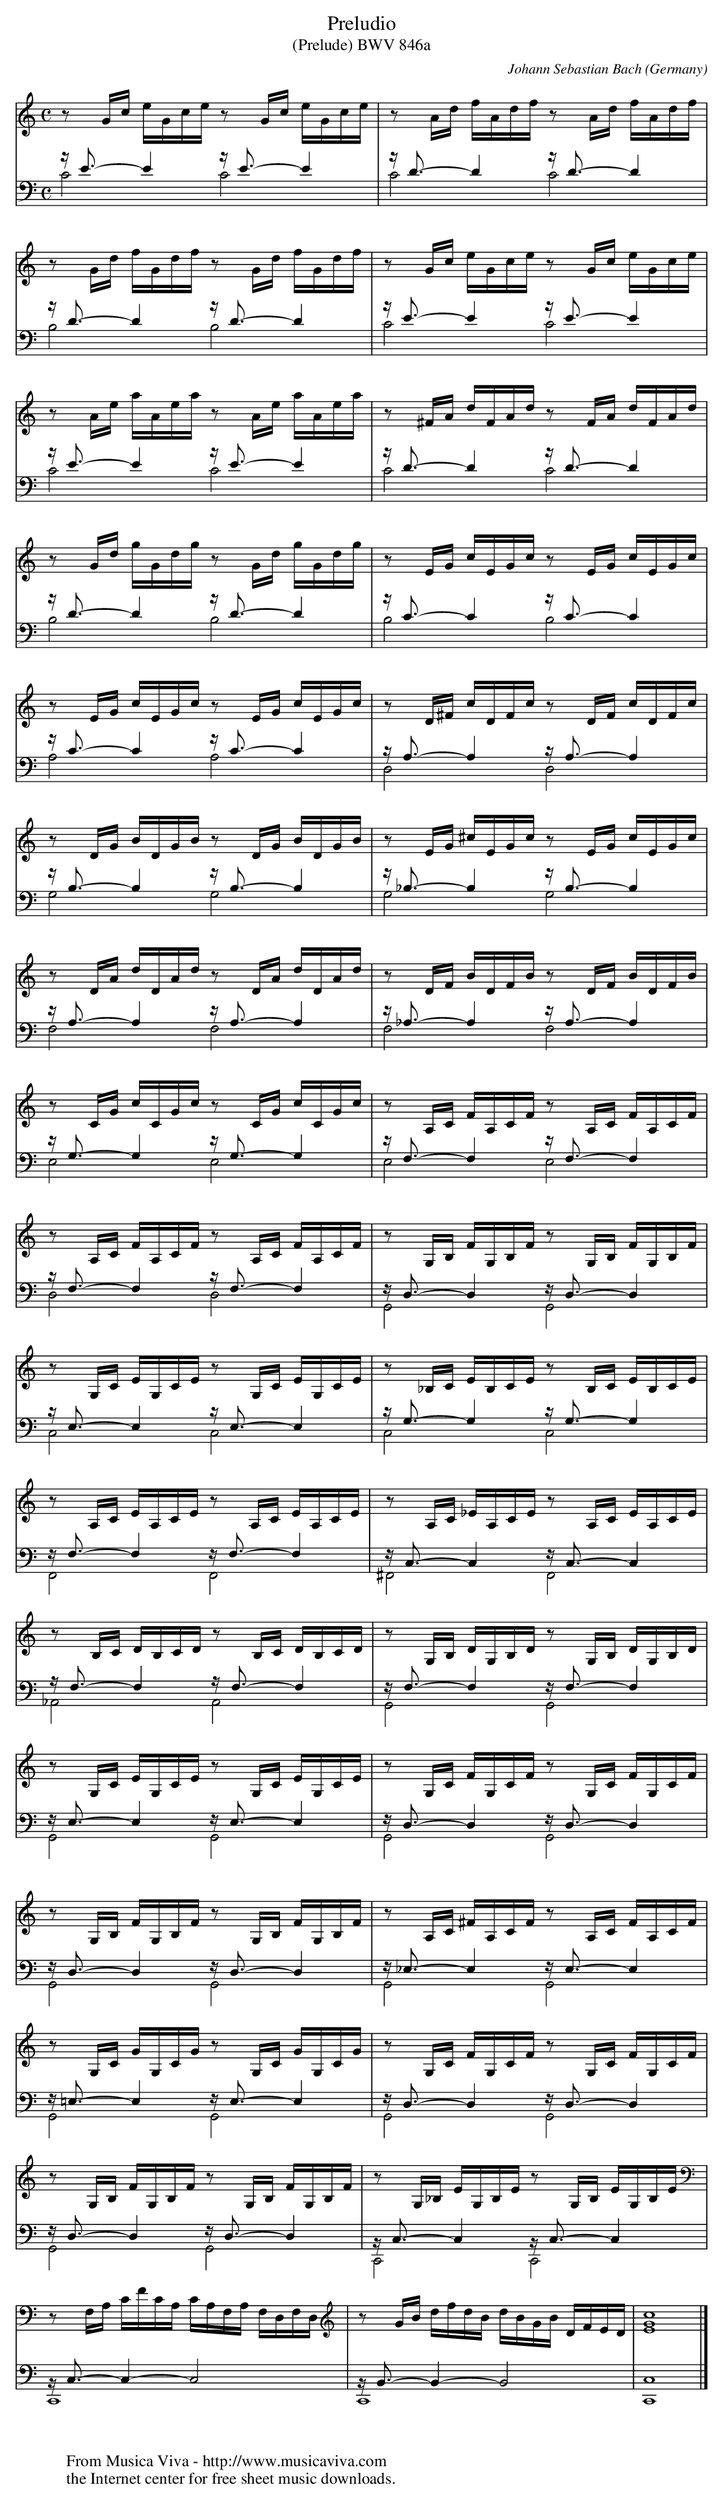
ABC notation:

X:1
T:Preludio
T:(Prelude) BWV 846a
C:Johann Sebastian Bach
O:Germany
V:1 Program 1 6 %Harpsichord
V:2 Program 1 6 %Harpsichord
V:3 Program 1 6 bass merge down %Harpsichord
M:C
L:1/16
K:C
V:1
z2Gc eGce z2Gc eGce|z2Ad fAdf z2Ad fAdf|
V:2
zE3-E4zE3-E4|zD3-D4zD3-D4|
V:3
C8C8|C8C8|
V:1
z2Gd fGdf z2Gd fGdf|z2Gc eGce z2Gc eGce|
V:2
zD3-D4zD3-D4|zE3-E4zE3-E4|
V:3
B,8B,8|C8C8|
V:1
z2Ae aAea z2Ae aAea|z2^FA dFAd z2FA dFAd|
V:2
zE3-E4zE3-E4|zD3-D4zD3-D4|
V:3
C8C8|C8C8|
V:1
z2Gd gGdg z2Gd gGdg|z2EG cEGc z2EG cEGc|
V:2
zD3-D4zD3-D4|zC3-C4zC3-C4|
V:3
B,8B,8|B,8B,8|
V:1
z2EG cEGc z2EG cEGc|z2D^F cDFc z2DF cDFc|
V:2
zC3-C4zC3-C4|zA,3-A,4zA,3-A,4|
V:3
A,8A,8|D,8D,8|
V:1
z2DG BDGB z2DG BDGB|z2EG ^cEGc z2EG cEGc|
V:2
zB,3-B,4zB,3-B,4|z_B,3-B,4zB,3-B,4|
V:3
G,8G,8|G,8G,8|
V:1
z2DA dDAd z2DA dDAd|z2DF BDFB z2DF BDFB|
V:2
zA,3-A,4zA,3-A,4|z_A,3-A,4zA,3-A,4|
V:3
F,8F,8|F,8F,8|
V:1
z2CG cCGc z2CG cCGc|z2A,C FA,CF z2A,C FA,CF|
V:2
zG,3-G,4zG,3-G,4|zF,3-F,4zF,3-F,4|
V:3
E,8E,8|E,8E,8|
V:1
z2A,C FA,CF z2A,C FA,CF|z2G,B, FG,B,F z2G,B, FG,B,F|
V:2
zF,3-F,4zF,3-F,4|zD,3-D,4zD,3-D,4|
V:3
D,8D,8|G,,8G,,8|
V:1
z2G,C EG,CE z2G,C EG,CE|z2_B,C EB,CE z2B,C EB,CE|
V:2
zE,3-E,4zE,3-E,4|zG,3-G,4zG,3-G,4|
V:3
C,8C,8|C,8C,8|
V:1
z2A,C EA,CE z2A,C EA,CE|z2A,C _EA,CE z2A,C EA,CE|
V:2
zF,3-F,4zF,3-F,4|zC,3-C,4zC,3-C,4|
V:3
F,,8F,,8|^F,,8F,,8|
V:1
z2B,C DB,CD z2B,C DB,CD|z2G,B, DG,B,D z2G,B, DG,B,D|
V:2
zF,3-F,4zF,3-F,4|zF,3-F,4zF,3-F,4|
V:3
_A,,8A,,8|G,,8G,,8|
V:1
z2G,C EG,CE z2G,C EG,CE|z2G,C FG,CF z2G,C FG,CF|
V:2
zE,3-E,4zE,3-E,4|zD,3-D,4zD,3-D,4|
V:3
G,,8G,,8|G,,8G,,8|
V:1
z2G,B, FG,B,F z2G,B, FG,B,F|z2A,C ^FA,CF z2A,C FA,CF|
V:2
zD,3-D,4zD,3-D,4|z_E,3-E,4zE,3-E,4|
V:3
G,,8G,,8|G,,8G,,8|
V:1
z2G,C GG,CG z2G,C GG,CG|z2G,C FG,CF z2G,C FG,CF|
V:2
z=E,3-E,4zE,3-E,4|zD,3-D,4zD,3-D,4|
V:3
G,,8G,,8|G,,8G,,8|
V:1
z2G,B, FG,B,F z2G,B, FG,B,F|z2G,_B, EG,B,E z2G,B, EG,B,E|
V:2
zD,3-D,4zD,3-D,4|zC,3-C,4zC,3-C,4|
V:3
G,,8G,,8|C,,8C,,8|
V:1
z2F,A, CFCA, CA,F,A, F,D,F,D,|z2GB dfdB dBGB DFED|[E16G16c16]|]
V:2
zC,3-C,4-C,8|zB,,3-B,,4-B,,8|C,16|]
V:3
C,,16|C,,16|C,,16|]
W:
W:
W:  From Musica Viva - http://www.musicaviva.com
W:  the Internet center for free sheet music downloads.
